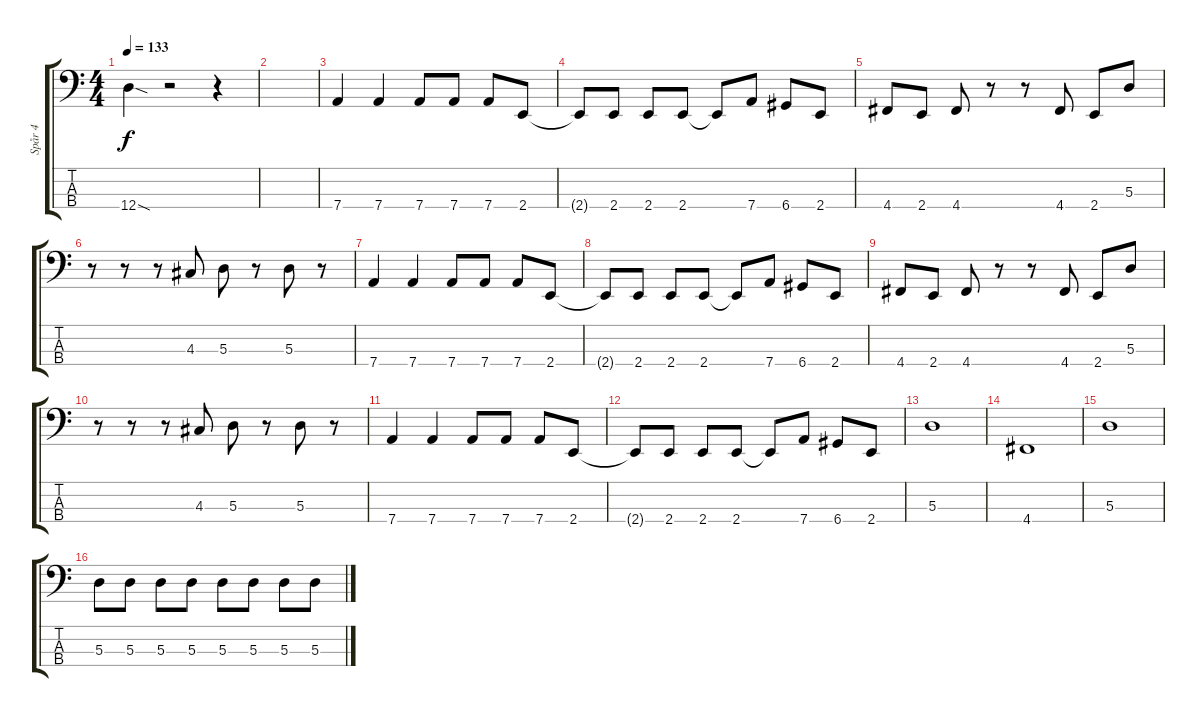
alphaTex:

\track ("Spår 4" "Spår 4") {instrument electricbassfinger}
\staff {score tabs}
\tuning (G2 D2 A1 D1) {hide}
\ts (4 4)
\tempo 133
\clef f4
\ks c
12.4{sod}.4{dy f} r.2 r.4 |
|
7.4.4 7.4.4 7.4.8 7.4.8 7.4.8 2.4.8 |
2.4{t}.8 2.4.8 2.4.8 2.4.8 2.4{t}.8 7.4.8 6.4.8 2.4.8 |
4.4.8 2.4.8 4.4.8 r.8 r.8 4.4.8 2.4.8 5.3.8 |
r.8 r.8 r.8 4.3.8 5.3.8 r.8 5.3.8 r.8 |
7.4.4 7.4.4 7.4.8 7.4.8 7.4.8 2.4.8 |
2.4{t}.8 2.4.8 2.4.8 2.4.8 2.4{t}.8 7.4.8 6.4.8 2.4.8 |
4.4.8 2.4.8 4.4.8 r.8 r.8 4.4.8 2.4.8 5.3.8 |
r.8 r.8 r.8 4.3.8 5.3.8 r.8 5.3.8 r.8 |
7.4.4 7.4.4 7.4.8 7.4.8 7.4.8 2.4.8 |
2.4{t}.8 2.4.8 2.4.8 2.4.8 2.4{t}.8 7.4.8 6.4.8 2.4.8 |
5.3.1 |
4.4.1 |
5.3.1 |
5.3.8 5.3.8 5.3.8 5.3.8 5.3.8 5.3.8 5.3.8 5.3.8
